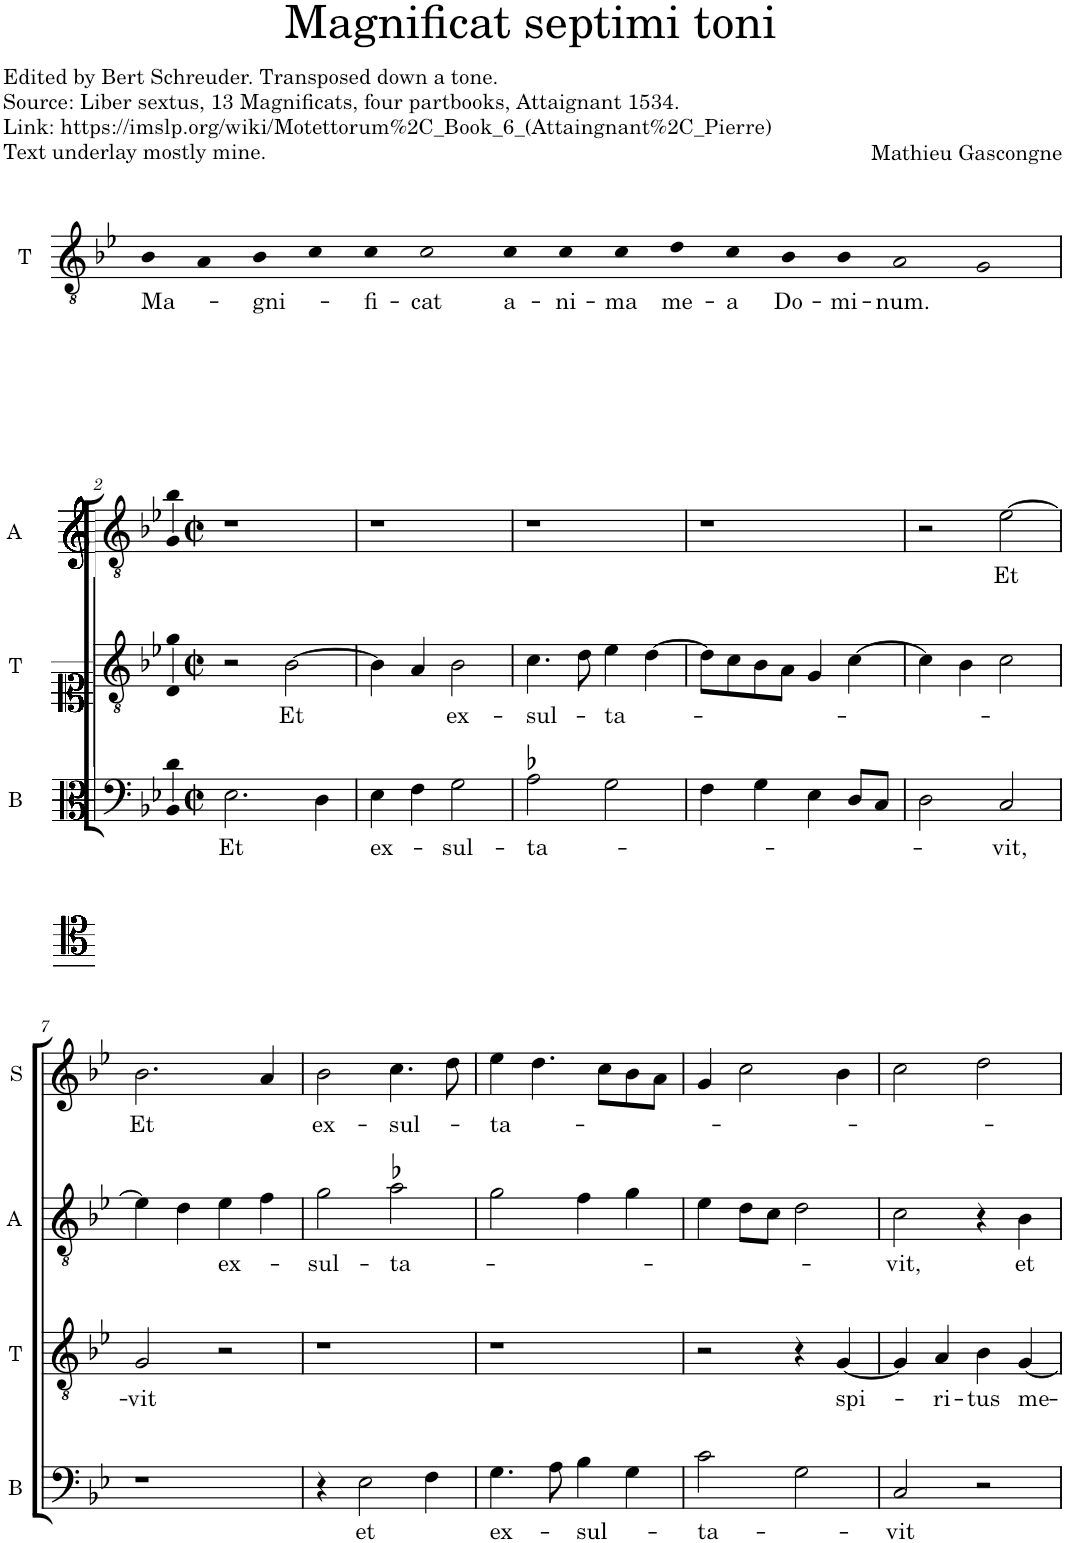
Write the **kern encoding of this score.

**kern	**text	**kern	**text	**kern	**text	**kern	**kern	**text
*part5	*part5	*part4	*part4	*part3	*part3	*part2	*part1	*part1
*staff5	*staff5	*staff4	*staff4	*staff3	*staff3	*staff2	*staff1	*staff1
*I"B	*	*I"T	*	*I"A	*	*I"S2	*I"S	*
*I'B	*	*I'T	*	*I'A	*	*I'S2	*I'S	*
*stria5	*	*	*	*	*	*	*	*
*clefF4	*	*clefGv2	*	*clefGv2	*	*clefG2	*clefG2	*
*k[b-e-]	*	*k[b-e-]	*	*k[b-e-]	*	*k[b-e-]	*k[b-e-]	*
*M2/2	*	*M2/2	*	*M2/2	*	*M2/2	*M2/2	*
*met(c|)	*	*met(c|)	*	*met(c|)	*	*met(c|)	*met(c|)	*
=1	=1	=1	=1	=1	=1	=1	=1	=1
!	!	!	!LO:LY:b	!	!	!	!	!
1r	.	4B-	Ma-	1r	.	1r	1r	.
.	.	4A	.	.	.	.	.	.
!	!	!	!LO:LY:b	!	!	!	!	!
.	.	4B-	-gni-	.	.	.	.	.
.	.	4c	.	.	.	.	.	.
!	!	!	!LO:LY:b	!	!	!	!	!
0.ryy	.	4c	-fi-	0.ryy	.	0.ryy	0.ryy	.
!	!	!	!LO:LY:b	!	!	!	!	!
.	.	2c	-cat	.	.	.	.	.
!	!	!	!LO:LY:b	!	!	!	!	!
.	.	4c	a-	.	.	.	.	.
!	!	!	!LO:LY:b	!	!	!	!	!
.	.	4c	-ni-	.	.	.	.	.
!	!	!	!LO:LY:b	!	!	!	!	!
.	.	4c	-ma	.	.	.	.	.
!	!	!	!LO:LY:b	!	!	!	!	!
.	.	4d	me-	.	.	.	.	.
!	!	!	!LO:LY:b	!	!	!	!	!
.	.	4c	-a	.	.	.	.	.
!	!	!	!LO:LY:b	!	!	!	!	!
.	.	4B-	Do-	.	.	.	.	.
!	!	!	!LO:LY:b	!	!	!	!	!
.	.	4B-	-mi-	.	.	.	.	.
!	!	!	!LO:LY:b	!	!	!	!	!
.	.	2A	-num.	.	.	.	.	.
2r	.	2G	.	2r	.	2r	2r	.
!!LO:LB:g=z
=2	=2	=2	=2	=2	=2	=2	=2	=2
*M2/2	*	*M2/2	*	*M2/2	*	*M2/2	*M2/2	*
*met(c|)	*	*met(c|)	*	*met(c|)	*	*met(c|)	*met(c|)	*
!	!LO:LY:b	!	!	!	!	!	!	!
2.E-\	Et	2r	.	1r	.	1r	1r	.
!	!	!	!LO:LY:b	!	!	!	!	!
.	.	[2B-\	Et	.	.	.	.	.
1r	.	.	.	.	.	.	.	.
.	.	1ryy	.	1r	.	1r	1r	.
4D\	.	.	.	.	.	.	.	.
=3	=3	=3	=3	=3	=3	=3	=3	=3
!	!LO:LY:b	!	!	!	!	!	!	!
4E-\	ex-	4B-\]	.	1r	.	1r	1r	.
1r	.	4A/	.	.	.	.	.	.
!	!	!	!LO:LY:b	!	!	!	!	!
.	.	2B-\	ex-	.	.	.	.	.
.	.	1ryy	.	1r	.	1r	1r	.
4F\	.	.	.	.	.	.	.	.
!	!LO:LY:b	!	!	!	!	!	!	!
2G\	-sul-	.	.	.	.	.	.	.
=4	=4	=4	=4	=4	=4	=4	=4	=4
!	!LO:LY:b	!	!LO:LY:b	!	!	!	!	!
2A-X\	-ta-	4.c\	-sul-	1r	.	1r	1r	.
.	.	8d\	.	.	.	.	.	.
!	!	!	!LO:LY:b	!	!	!	!	!
1r	.	4e-\	-ta-	.	.	.	.	.
.	.	[4d\	.	.	.	.	.	.
.	.	1ryy	.	1r	.	1r	1r	.
2G\	.	.	.	.	.	.	.	.
=5	=5	=5	=5	=5	=5	=5	=5	=5
4F\	.	8d\L]	.	1r	.	1r	1r	.
.	.	8c\	.	.	.	.	.	.
4G\	.	8B-\	.	.	.	.	.	.
.	.	8A\J	.	.	.	.	.	.
4E-\	.	4G/	.	.	.	.	.	.
8D/L	.	[4c\	.	.	.	.	.	.
8C/J	.	.	.	.	.	.	.	.
=6	=6	=6	=6	=6	=6	=6	=6	=6
2D\	.	4c\]	.	2r	.	1r	1r	.
.	.	4B-\	.	.	.	.	.	.
!	!LO:LY:b	!	!	!	!LO:LY:b	!	!	!
2C/	-vit,	2c\	.	[2e-\	Et	.	.	.
!!LO:LB:g=z
=7	=7	=7	=7	=7	=7	=7	=7	=7
!	!	!	!LO:LY:b	!	!	!	!	!LO:LY:b
1r	.	2G/	-vit	4e-\]	.	1r	2.b-\	Et
.	.	.	.	4d\	.	.	.	.
!	!	!	!	!	!LO:LY:b	!	!	!
.	.	2r	.	4e-\	ex-	.	.	.
.	.	.	.	4f\	.	.	4a/	.
=8	=8	=8	=8	=8	=8	=8	=8	=8
!	!	!	!	!	!LO:LY:b	!	!	!LO:LY:b
4r	.	1r	.	2g\	-sul-	1r	2b-\	ex-
!	!LO:LY:b	!	!	!	!	!	!	!
2E-\	et	.	.	.	.	.	.	.
!	!	!	!	!	!LO:LY:b	!	!	!LO:LY:b
.	.	.	.	2a-X\	-ta-	.	4.cc\	-sul-
4F\	.	.	.	.	.	.	.	.
.	.	.	.	.	.	.	8dd\	.
=9	=9	=9	=9	=9	=9	=9	=9	=9
!	!LO:LY:b	!	!	!	!	!	!	!LO:LY:b
4.G\	ex-	1r	.	2g\	.	1r	4ee-\	-ta-
.	.	.	.	.	.	.	4.dd\	.
8A\	.	.	.	.	.	.	.	.
!	!LO:LY:b	!	!	!	!	!	!	!
4B-\	-sul-	.	.	4f\	.	.	.	.
.	.	.	.	.	.	.	8cc\L	.
4G\	.	.	.	4g\	.	.	8b-\	.
.	.	.	.	.	.	.	8a\J	.
=10	=10	=10	=10	=10	=10	=10	=10	=10
!	!LO:LY:b	!	!	!	!	!	!	!
2c\	-ta-	2r	.	4e-\	.	1r	4g/	.
.	.	.	.	8d\L	.	.	2cc\	.
.	.	.	.	8c\J	.	.	.	.
2G\	.	4r	.	2d\	.	.	.	.
!	!	!	!LO:LY:b	!	!	!	!	!
.	.	[4G/	spi-	.	.	.	4b-\	.
=11	=11	=11	=11	=11	=11	=11	=11	=11
!	!LO:LY:b	!	!	!	!LO:LY:b	!	!	!
2C/	-vit	4G/]	.	2c\	-vit,	1r	2cc\	.
!	!	!	!LO:LY:b	!	!	!	!	!
.	.	4A/	-ri-	.	.	.	.	.
!	!	!	!LO:LY:b	!	!	!	!	!
2r	.	4B-\	-tus	4r	.	.	2dd\	.
!	!	!	!LO:LY:b	!	!LO:LY:b	!	!	!
.	.	[4G/	me-	4B-\	et	.	.	.
=	=	=	=	=	=	=	=	=
*-	*-	*-	*-	*-	*-	*-	*-	*-
